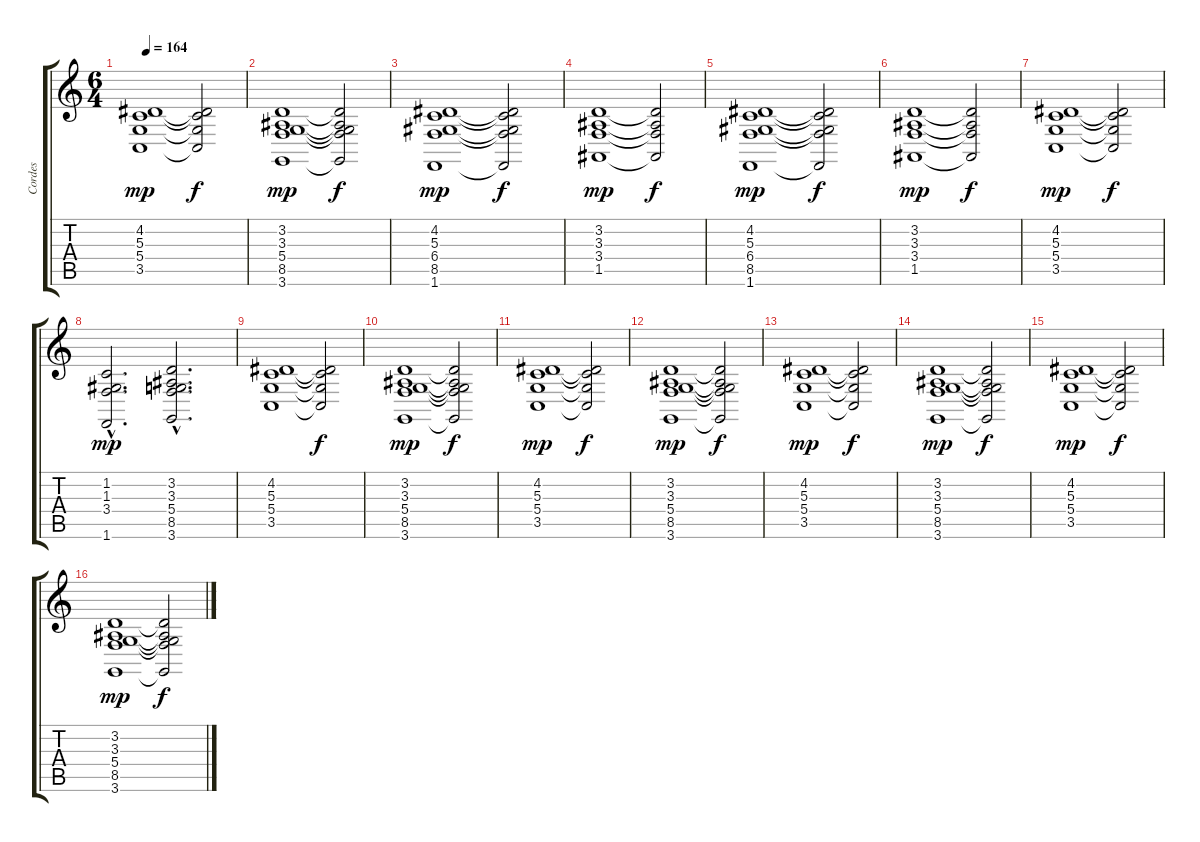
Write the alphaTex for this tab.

\track ("Cordes" "Cordes") {instrument stringensemble2}
\staff {score tabs}
\tuning (E4 B3 G3 D3 A2 E2) {hide}
\ts (6 4)
\tempo 164
\clef g2
\ks c
(4.2 5.3 5.4 3.5).1{dy mp} (4.2{t} 5.3{t} 5.4{t} 3.5{t}).2{dy f} |
(3.2 3.3 5.4 8.5 3.6).1{dy mp} (3.2{t} 3.3{t} 5.4{t} 8.5{t} 3.6{t}).2{dy f} |
(4.2 5.3 6.4 8.5 1.6).1{dy mp} (4.2{t} 5.3{t} 6.4{t} 8.5{t} 1.6{t}).2{dy f} |
(3.2 3.3 3.4 1.5).1{dy mp} (3.2{t} 3.3{t} 3.4{t} 1.5{t}).2{dy f} |
(4.2 5.3 6.4 8.5 1.6).1{dy mp} (4.2{t} 5.3{t} 6.4{t} 8.5{t} 1.6{t}).2{dy f} |
(3.2 3.3 3.4 1.5).1{dy mp} (3.2{t} 3.3{t} 3.4{t} 1.5{t}).2{dy f} |
(4.2 5.3 5.4 3.5).1{dy mp} (4.2{t} 5.3{t} 5.4{t} 3.5{t}).2{dy f} |
(1.2{hac} 1.3{hac} 3.4{hac} 1.6{hac}).2{d dy mp} (3.2{hac} 3.3{hac} 5.4{hac} 8.5{hac} 3.6{hac}).2{d} |
(4.2 5.3 5.4 3.5).1 (4.2{t} 5.3{t} 5.4{t} 3.5{t}).2{dy f} |
(3.2 3.3 5.4 8.5 3.6).1{dy mp} (3.2{t} 3.3{t} 5.4{t} 8.5{t} 3.6{t}).2{dy f} |
(4.2 5.3 5.4 3.5).1{dy mp} (4.2{t} 5.3{t} 5.4{t} 3.5{t}).2{dy f} |
(3.2 3.3 5.4 8.5 3.6).1{dy mp} (3.2{t} 3.3{t} 5.4{t} 8.5{t} 3.6{t}).2{dy f} |
(4.2 5.3 5.4 3.5).1{dy mp} (4.2{t} 5.3{t} 5.4{t} 3.5{t}).2{dy f} |
(3.2 3.3 5.4 8.5 3.6).1{dy mp} (3.2{t} 3.3{t} 5.4{t} 8.5{t} 3.6{t}).2{dy f} |
(4.2 5.3 5.4 3.5).1{dy mp} (4.2{t} 5.3{t} 5.4{t} 3.5{t}).2{dy f} |
(3.2 3.3 5.4 8.5 3.6).1{dy mp} (3.2{t} 3.3{t} 5.4{t} 8.5{t} 3.6{t}).2{dy f}
